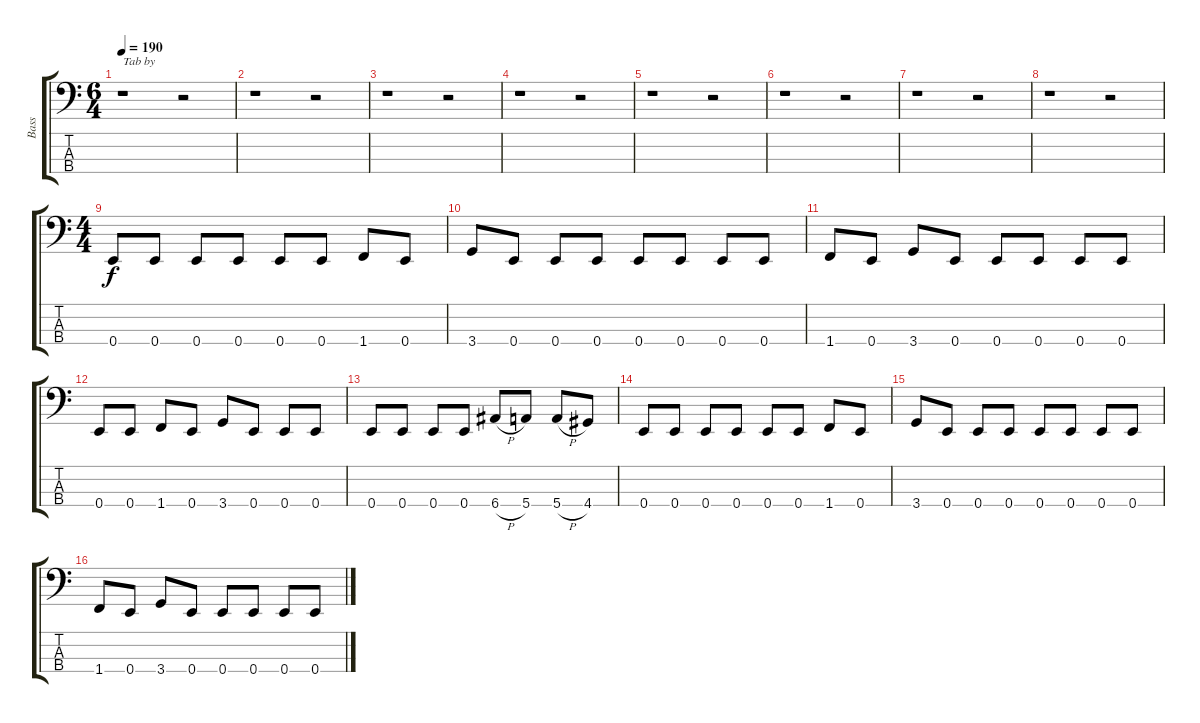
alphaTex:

\track ("Bass" "Bass") {instrument electricbassfinger}
\staff {score tabs}
\tuning (G2 D2 A1 E1) {hide}
\ts (6 4)
\tempo 190
\clef f4
\ks c
r.1{txt "Tab by" dy f instrument electricbassfinger} r.2 |
r.1 r.2 |
r.1 r.2 |
r.1 r.2 |
r.1 r.2 |
r.1 r.2 |
r.1 r.2 |
r.1 r.2 |
\ts (4 4)
0.4.8 0.4.8 0.4.8 0.4.8 0.4.8 0.4.8 1.4.8 0.4.8 |
3.4.8 0.4.8 0.4.8 0.4.8 0.4.8 0.4.8 0.4.8 0.4.8 |
1.4.8 0.4.8 3.4.8 0.4.8 0.4.8 0.4.8 0.4.8 0.4.8 |
0.4.8 0.4.8 1.4.8 0.4.8 3.4.8 0.4.8 0.4.8 0.4.8 |
0.4.8 0.4.8 0.4.8 0.4.8 6.4{h}.8 5.4.8 5.4{h}.8 4.4.8 |
0.4.8 0.4.8 0.4.8 0.4.8 0.4.8 0.4.8 1.4.8 0.4.8 |
3.4.8 0.4.8 0.4.8 0.4.8 0.4.8 0.4.8 0.4.8 0.4.8 |
1.4.8 0.4.8 3.4.8 0.4.8 0.4.8 0.4.8 0.4.8 0.4.8
